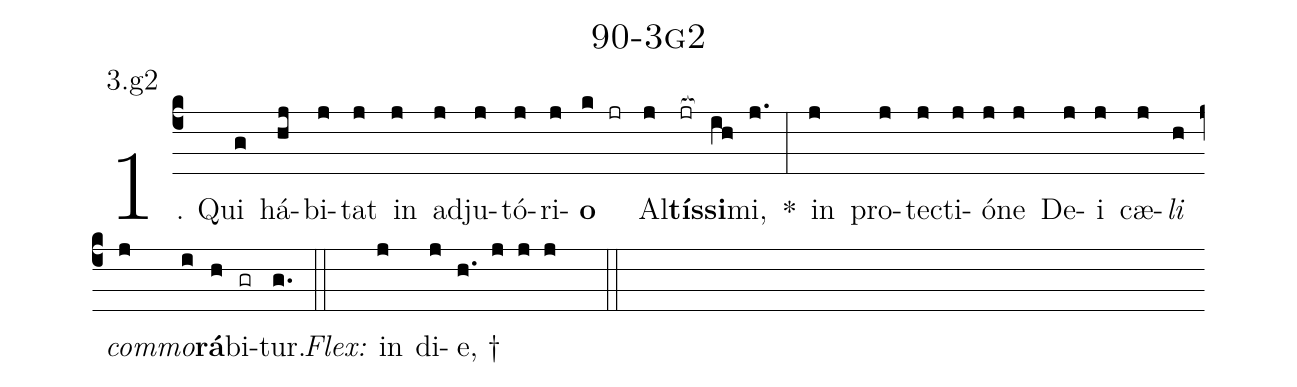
name: 90-3g2;
annotation: 3.g2;
%%
(c4)1. Qui(g) há(hj)bi(j)tat(j) in(j) ad(j)ju(j)tó(j)ri(j)<b>o</b>(k jr) Al(j)<b>tís</b>(jr[ocb:1{])<b>si</b>(ih[ocb:0}])mi,(j.) *(:) in(j) pro(j)tec(j)ti(j)ó(j)ne(j) De(j)i(j) cæ(j)<i>li</i>(h) <i>com</i>(j)<i>mo</i>(i)<b>rá</b>(h)bi(gr)tur.(g.) (::)
<i>Flex:</i>()  in(j) di(j)e, †(h. j j j  ::)
